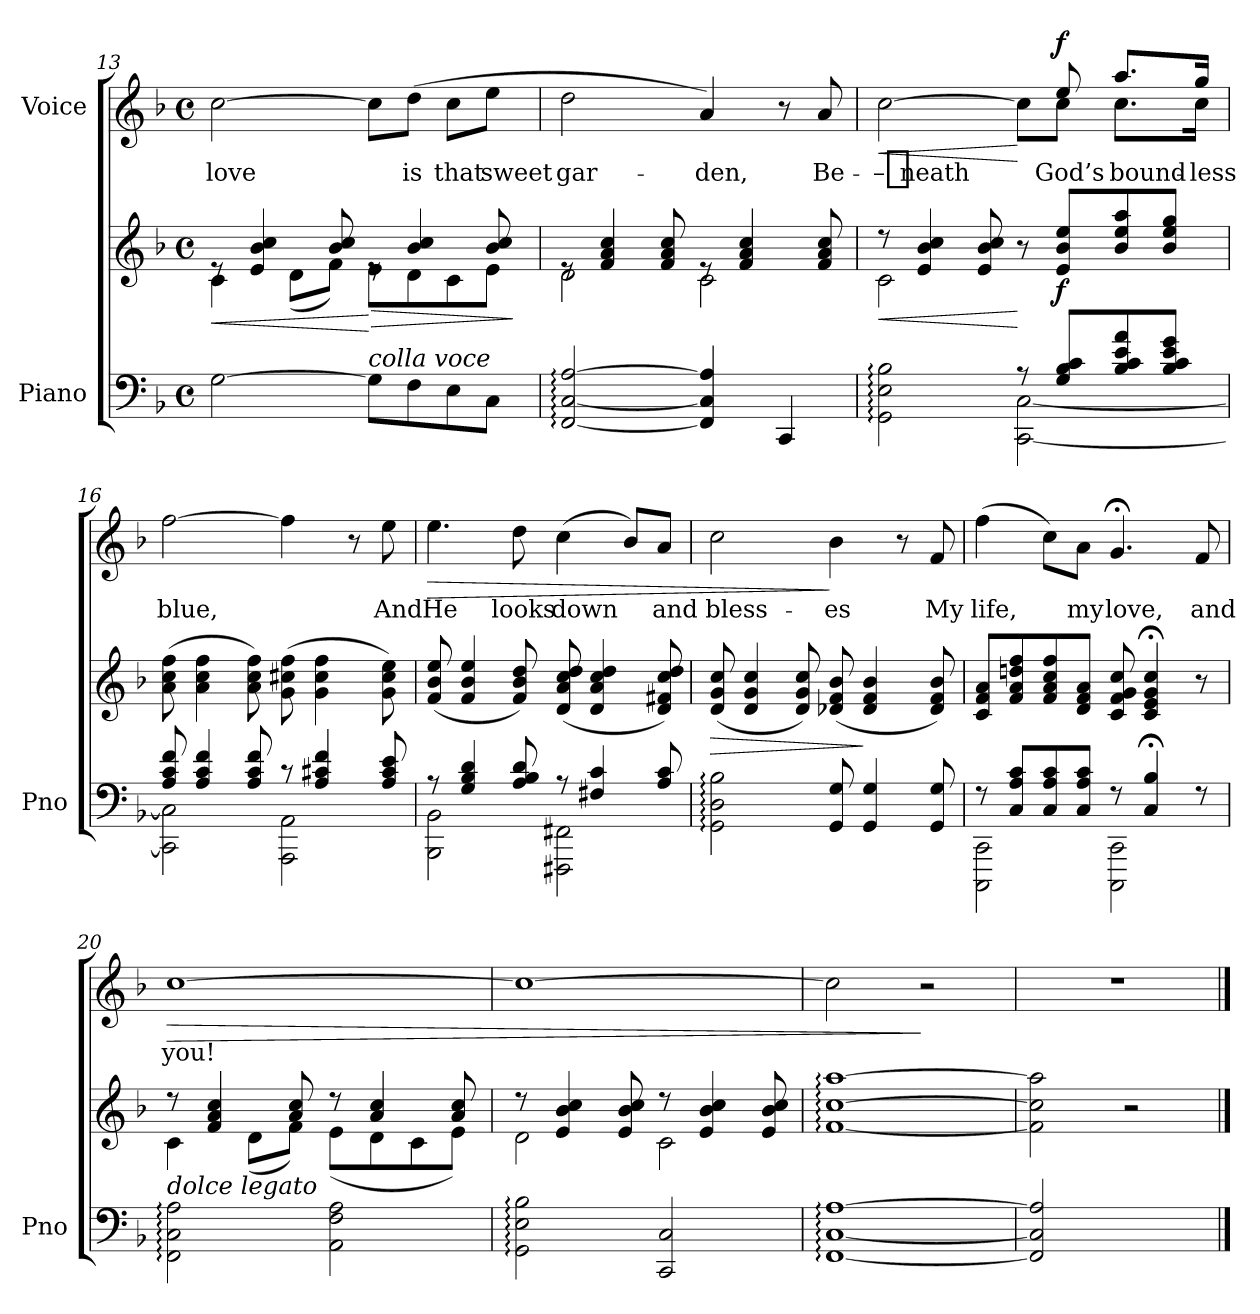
**kern	**kern	**dynam	**kern	**text	**dynam
*part2	*part2	*part2	*part1	*part1	*part1
*staff3	*staff2	*staff2/3	*staff1	*staff1	*staff1
*I"Piano	*	*	*I"Voice	*	*
*I'Pno	*	*	*	*	*
!!LO:LB:g=z
*clefF4	*clefG2	*	*clefG2	*	*
*k[b-]	*k[b-]	*	*k[b-]	*	*
*M4/4	*M4/4	*	*M4/4	*	*
*met(c)	*met(c)	*	*met(c)	*	*
=13	=13	=13	=13	=13	=13
!	!	!LO:HP:b	!	!LO:LY:b	!
*	*^	*	*	*	*
[2G\	8re	4c\	<	[2cc\	love	.
.	4e/ 4b-/ 4cc/	.	.	.	.	.
.	.	(>8d\L	.	.	.	.
.	8b-/ 8cc/	8f\J)	.	.	.	.
!LO:TX:a:i:t=colla voce	!	!	!	!	!	!
!	!	!	!LO:HP:n=1:b	!	!	!
8G\L]	8re	8e\L	[ >	8cc\L]	.	.
!	!	!	!	!	!LO:LY:b	!LO:DY:a
!	!	!	!	!	!	!LO:DY:n=1:a
8F\	4b-/ 4cc/	8d\	.	(>8dd\J	is	p other-dynamics
!	!	!	!	!	!LO:LY:b	!
8E\	.	8c\	.	8cc\L	that	.
!	!	!	!	!	!LO:LY:b	!
8C\J	8b-/ 8cc/	8e\J	.	8ee\J	sweet	.
*	*v	*v	*	*	*	*
.	.	]	.	.	.
=14	=14	=14	=14	=14	=14
*	*^	*	*	*	*
!	!	!	!	!	!LO:LY:b	!
[2FF/: [2C/: [2A/:	8re	2d\	.	2dd\	gar-	.
.	4f/ 4a/ 4cc/	.	.	.	.	.
.	8f/ 8a/ 8cc/	.	.	.	.	.
!	!	!	!	!	!LO:LY:b	!
4FF/] 4C/] 4A/]	8re	2c\	.	4a/)	-den,	.
.	4f/ 4a/ 4cc/	.	.	.	.	.
4CC/	.	.	.	8r	.	.
!	!	!	!	!	!LO:LY:b	!
.	8f/ 8a/ 8cc/	.	.	8a/	Be-	.
!!LO:PB:g=z
=15	=15	=15	=15	=15	=15	=15
*^	*	*	*	*	*	*
!	!	!	!	!LO:HP:b	!	!LO:LY:b	!LO:HP:b
*	*	*	*	*	*^	*	*
2GG\: 2E\: 2B-\:	2ryy	8r	2c\	<	[2cc\	2ryy	-– neath	<
.	.	4e/ 4b-/ 4cc/	.	.	.	.	.	.
.	.	8e/ 8b-/ 8cc/	.	.	.	.	.	.
8r	[2CC\ [2C\	8r	2ryy	[	8cc\L]	8ryy	.	[
!	!	!	!	!LO:DY:b	!	!	!LO:LY:b	!LO:DY:a
8G/ 8B-/ 8c/L	.	8e/ 8b-/ 8ee/L	.	f	8cc\J	8ee/	God’s	f
!	!	!	!	!	!	!	!LO:LY:b	!
8B-/ 8c/ 8e/ 8a/	.	8b-/ 8ee/ 8aa/	.	.	8.cc\L	8.aa/L	bound-	.
8B-/ 8c/ 8e/ 8g/J	.	8b-/ 8ee/ 8gg/J	.	.	.	.	.	.
!	!	!	!	!	!	!	!LO:LY:b	!
.	.	.	.	.	16cc\Jk	16gg/Jk	-less	.
*	*	*v	*v	*	*	*	*	*
=16	=16	=16	=16	=16	=16	=16	=16
!	!	!	!	!	!	!LO:LY:b	!
*	*	*	*	*v	*v	*	*
8A/ 8c/ 8f/	2CC\] 2C\]	(>8a\ 8cc\ 8ff\	.	[2ff\	blue,	.
4A/ 4c/ 4f/	.	4a\ 4cc\ 4ff\	.	.	.	.
8A/ 8c/ 8f/	.	8a\ 8cc\ 8ff\)	.	.	.	.
8r	2AAA\ 2AA\	(>8g\ 8cc#X\ 8ff\	.	4ff\]	.	.
!	!	!	!LO:DY:b	!	!	!
!	!	!	!LO:DY:n=1:b	!	!	!
4A/ 4c#X/ 4f/	.	4g\ 4cc#\ 4ff\	other-dynamics f	.	.	.
.	.	.	.	8r	.	.
!	!	!	!	!	!LO:LY:b	!
8A/ 8c#/ 8e/	.	8g\ 8cc#\ 8ee\)	.	8ee\	And	.
!!LO:LB:g=z
=17	=17	=17	=17	=17	=17	=17
!	!	!	!	!	!LO:LY:b	!LO:HP:b
8r	2BBB-\ 2BB-\	(>8f/ 8b-/ 8ee/	.	4.ee\	He	>
4G/ 4B-/ 4d/	.	4f/ 4b-/ 4ee/	.	.	.	.
!	!	!	!	!	!LO:LY:b	!
8A/ 8B-/ 8d/	.	8f/ 8b-/ 8dd/)	.	8dd\	looks	.
!	!	!	!	!	!LO:LY:b	!
8r	2FFF#X\ 2FF#X\	(>8d/ 8a/ 8cc/ 8dd/	.	(>4cc\	down	.
4F#X/ 4c/	.	4d/ 4a/ 4cc/ 4dd/	.	.	.	.
.	.	.	.	8b-/L)	.	.
!	!	!	!	!	!LO:LY:b	!
8A/ 8c/	.	8d/ 8f#X/ 8cc/ 8dd/)	.	8a/J	and	.
*v	*v	*	*	*	*	*
=18	=18	=18	=18	=18	=18
!	!	!LO:HP:b	!	!LO:LY:b	!
2GG\: 2D\: 2B-\:	(>8d/ 8g/ 8cc/	>	2cc\	bless-	.
.	4d/ 4g/ 4cc/	.	.	.	.
.	8d/ 8g/ 8cc/)	.	.	.	.
!	!	!	!	!LO:LY:b	!
8GG/ 8G/	(>8d-X/ 8f/ 8b-/	.	4b-\	-es	]
4GG/ 4G/	4d-/ 4f/ 4b-/	]	.	.	.
.	.	.	8r	.	.
!	!	!	!	!LO:LY:b	!
8GG/ 8G/	8d-/ 8f/ 8b-/)	.	8f/	My	.
!!LO:LB:g=z
=19	=19	=19	=19	=19	=19
*^	*	*	*	*	*
!	!	!	!LO:DY:b	!	!LO:LY:b	!
!	!	!	!LO:DY:n=1:b	!	!	!LO:DY:a
!	!	!	!	!	!	!LO:DY:n=1:a
8r	2CCC\ 2CC\	8c/ 8f/ 8a/L	f other-dynamics	(>4ff\	life,	f other-dynamics
8C/ 8A/ 8c/L	.	8f/ 8a/ 8ddn/ 8ff/	.	.	.	.
8C/ 8A/ 8c/	.	8f/ 8a/ 8cc/ 8ff/	.	8cc\L)	.	.
!	!	!	!	!	!LO:LY:b	!
8C/ 8A/ 8c/J	.	8d/ 8f/ 8a/J	.	8a\J	my	.
!	!	!	!	!	!LO:LY:b	!
8r	2CCC\ 2CC\	8c/ 8f/ 8g/ 8cc/	.	4.g;</	love,	.
4C/;< 4B-/;<	.	4c/;< 4e/;< 4g/;< 4cc/;<	.	.	.	.
!	!	!	!	!	!LO:LY:b	!LO:DY:n=2:a
!	!	!	!	!	!	!LO:DY:n=3:a
8r	.	8r	.	8f/	and	mf other-dynamics
*v	*v	*	*	*	*	*
=20	=20	=20	=20	=20	=20
*	*^	*	*	*	*
!LO:TX:a:i:t=dolce legato	!	!	!	!	!	!
!	!	!	!	!	!LO:LY:b	!LO:HP:b
2FF\: 2C\: 2A\:	8r	4c\	.	[1cc	you!	>
.	4f/ 4a/ 4cc/	.	.	.	.	.
.	.	(<8d\L	.	.	.	.
.	8a/ 8cc/	8f\J)	.	.	.	.
2AA\ 2F\ 2A\	8r	(<8e\L	.	.	.	.
.	4a/ 4cc/	8d\	.	.	.	.
.	.	8c\	.	.	.	.
.	8a/ 8cc/	8e\J)	.	.	.	.
!!LO:LB:g=z
=21	=21	=21	=21	=21	=21	=21
2GG\: 2E\: 2B-\:	8r	2d\	.	1cc_	.	.
.	4e/ 4b-/ 4cc/	.	.	.	.	.
.	8e/ 8b-/ 8cc/	.	.	.	.	.
2CC/ 2C/	8r	2c\	.	.	.	.
.	4e/ 4b-/ 4cc/	.	.	.	.	.
.	8e/ 8b-/ 8cc/	.	.	.	.	.
*	*v	*v	*	*	*	*
=22	=22	=22	=22	=22	=22
[1FF: [1C: [1A:	[1f: [1cc: [1aa:	.	2cc\]	.	.
.	.	.	2r	.	]
=23	=23	=23	=23	=23	=23
2FF/] 2C/] 2A/]	2f\] 2cc\] 2aa\]	.	1r	.	.
2ryy	2r	.	.	.	.
==	==	==	==	==	==
*-	*-	*-	*-	*-	*-
